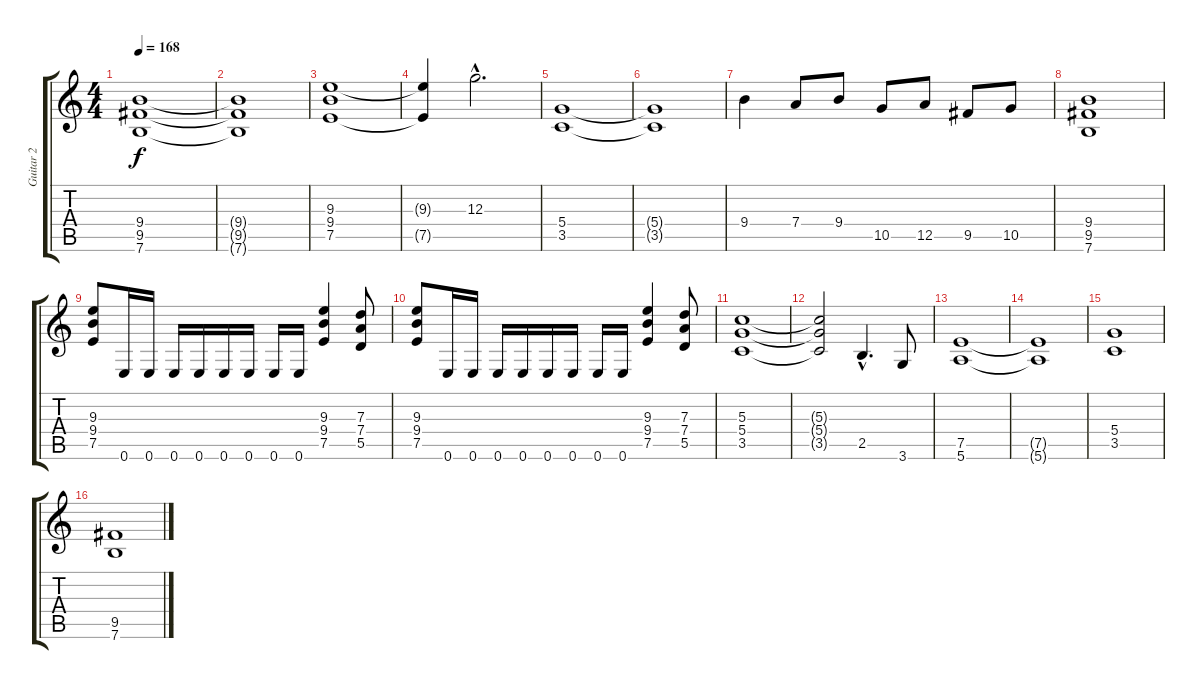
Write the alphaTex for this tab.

\track ("Guitar 2" "Guitar 2") {instrument distortionguitar}
\staff {score tabs}
\tuning (E4 B3 G3 D3 A2 E2) {hide}
\ts (4 4)
\tempo 168
\clef g2
\ks c
(9.4 9.5 7.6).1{dy f} |
(9.4{t} 9.5{t} 7.6{t}).1 |
(9.3 9.4 7.5).1 |
(9.3{t} 7.5{t}).4 12.3{hac}.2{d} |
(5.4 3.5).1 |
(5.4{t} 3.5{t}).1 |
9.4.4 7.4.8 9.4.8 10.5.8 12.5.8 9.5.8 10.5.8 |
(9.4 9.5 7.6).1 |
(9.3 9.4 7.5).8 0.6.16 0.6.16 0.6.16 0.6.16 0.6.16 0.6.16 0.6.16 0.6.16 (9.3 9.4 7.5).4 (7.3 7.4 5.5).8 |
(9.3 9.4 7.5).8 0.6.16 0.6.16 0.6.16 0.6.16 0.6.16 0.6.16 0.6.16 0.6.16 (9.3 9.4 7.5).4 (7.3 7.4 5.5).8 |
(5.3 5.4 3.5).1 |
(5.3{t} 5.4{t} 3.5{t}).2 2.5{hac}.4{d} 3.6.8 |
(7.5 5.6).1 |
(7.5{t} 5.6{t}).1 |
(5.4 3.5).1 |
(9.5 7.6).1
